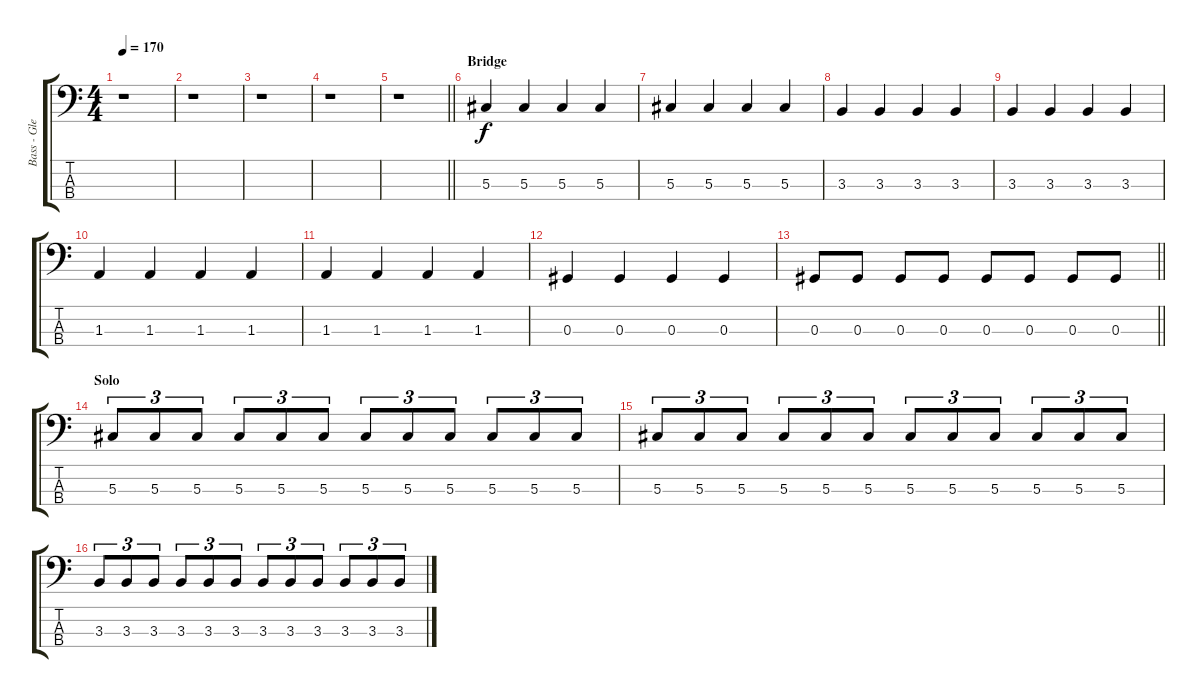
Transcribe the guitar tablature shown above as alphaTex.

\track ("Bass - Glenn Barry" "Bass - Gle") {instrument electricbassfinger}
\staff {score tabs}
\tuning (Gb2 Db2 Ab1 Eb1) {hide}
\ts (4 4)
\tempo 170
\clef f4
\ks c
r.1{dy f} |
r.1 |
r.1 |
r.1 |
\barLineRight lightlight
r.1 |
\section ("" "Bridge")
5.3.4 5.3.4 5.3.4 5.3.4 |
5.3.4 5.3.4 5.3.4 5.3.4 |
3.3.4 3.3.4 3.3.4 3.3.4 |
3.3.4 3.3.4 3.3.4 3.3.4 |
1.3.4 1.3.4 1.3.4 1.3.4 |
1.3.4 1.3.4 1.3.4 1.3.4 |
0.3.4 0.3.4 0.3.4 0.3.4 |
\barLineRight lightlight
0.3.8 0.3.8 0.3.8 0.3.8 0.3.8 0.3.8 0.3.8 0.3.8 |
\section ("" "Solo")
5.3.8{tu (3 2)} 5.3.8{tu (3 2)} 5.3.8{tu (3 2)} 5.3.8{tu (3 2)} 5.3.8{tu (3 2)} 5.3.8{tu (3 2)} 5.3.8{tu (3 2)} 5.3.8{tu (3 2)} 5.3.8{tu (3 2)} 5.3.8{tu (3 2)} 5.3.8{tu (3 2)} 5.3.8{tu (3 2)} |
5.3.8{tu (3 2)} 5.3.8{tu (3 2)} 5.3.8{tu (3 2)} 5.3.8{tu (3 2)} 5.3.8{tu (3 2)} 5.3.8{tu (3 2)} 5.3.8{tu (3 2)} 5.3.8{tu (3 2)} 5.3.8{tu (3 2)} 5.3.8{tu (3 2)} 5.3.8{tu (3 2)} 5.3.8{tu (3 2)} |
3.3.8{tu (3 2)} 3.3.8{tu (3 2)} 3.3.8{tu (3 2)} 3.3.8{tu (3 2)} 3.3.8{tu (3 2)} 3.3.8{tu (3 2)} 3.3.8{tu (3 2)} 3.3.8{tu (3 2)} 3.3.8{tu (3 2)} 3.3.8{tu (3 2)} 3.3.8{tu (3 2)} 3.3.8{tu (3 2)}
